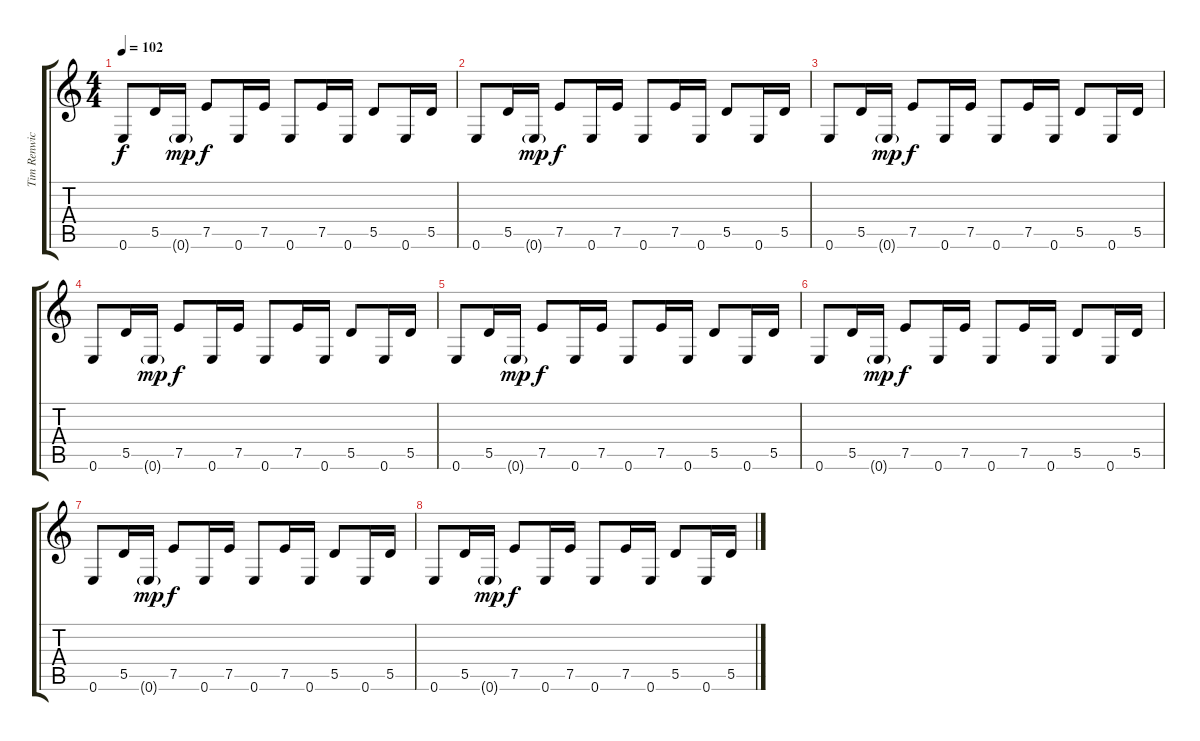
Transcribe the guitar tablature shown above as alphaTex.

\track ("Tim Renwick" "Tim Renwic") {instrument electricguitarjazz}
\staff {score tabs}
\tuning (E4 B3 G3 D3 A2 E2) {hide}
\ts (4 4)
\tempo 102
\clef g2
\ks c
0.6.8{dy f} 5.5.16 0.6{g}.16{dy mp} 7.5.8{dy f} 0.6.16 7.5.16 0.6.8 7.5.16 0.6.16 5.5.8 0.6.16 5.5.16 |
0.6.8 5.5.16 0.6{g}.16{dy mp} 7.5.8{dy f} 0.6.16 7.5.16 0.6.8 7.5.16 0.6.16 5.5.8 0.6.16 5.5.16 |
0.6.8 5.5.16 0.6{g}.16{dy mp} 7.5.8{dy f} 0.6.16 7.5.16 0.6.8 7.5.16 0.6.16 5.5.8 0.6.16 5.5.16 |
0.6.8 5.5.16 0.6{g}.16{dy mp} 7.5.8{dy f} 0.6.16 7.5.16 0.6.8 7.5.16 0.6.16 5.5.8 0.6.16 5.5.16 |
0.6.8 5.5.16 0.6{g}.16{dy mp} 7.5.8{dy f} 0.6.16 7.5.16 0.6.8 7.5.16 0.6.16 5.5.8 0.6.16 5.5.16 |
0.6.8 5.5.16 0.6{g}.16{dy mp} 7.5.8{dy f} 0.6.16 7.5.16 0.6.8 7.5.16 0.6.16 5.5.8 0.6.16 5.5.16 |
0.6.8 5.5.16 0.6{g}.16{dy mp} 7.5.8{dy f} 0.6.16 7.5.16 0.6.8 7.5.16 0.6.16 5.5.8 0.6.16 5.5.16 |
0.6.8 5.5.16 0.6{g}.16{dy mp} 7.5.8{dy f} 0.6.16 7.5.16 0.6.8 7.5.16 0.6.16 5.5.8 0.6.16 5.5.16
